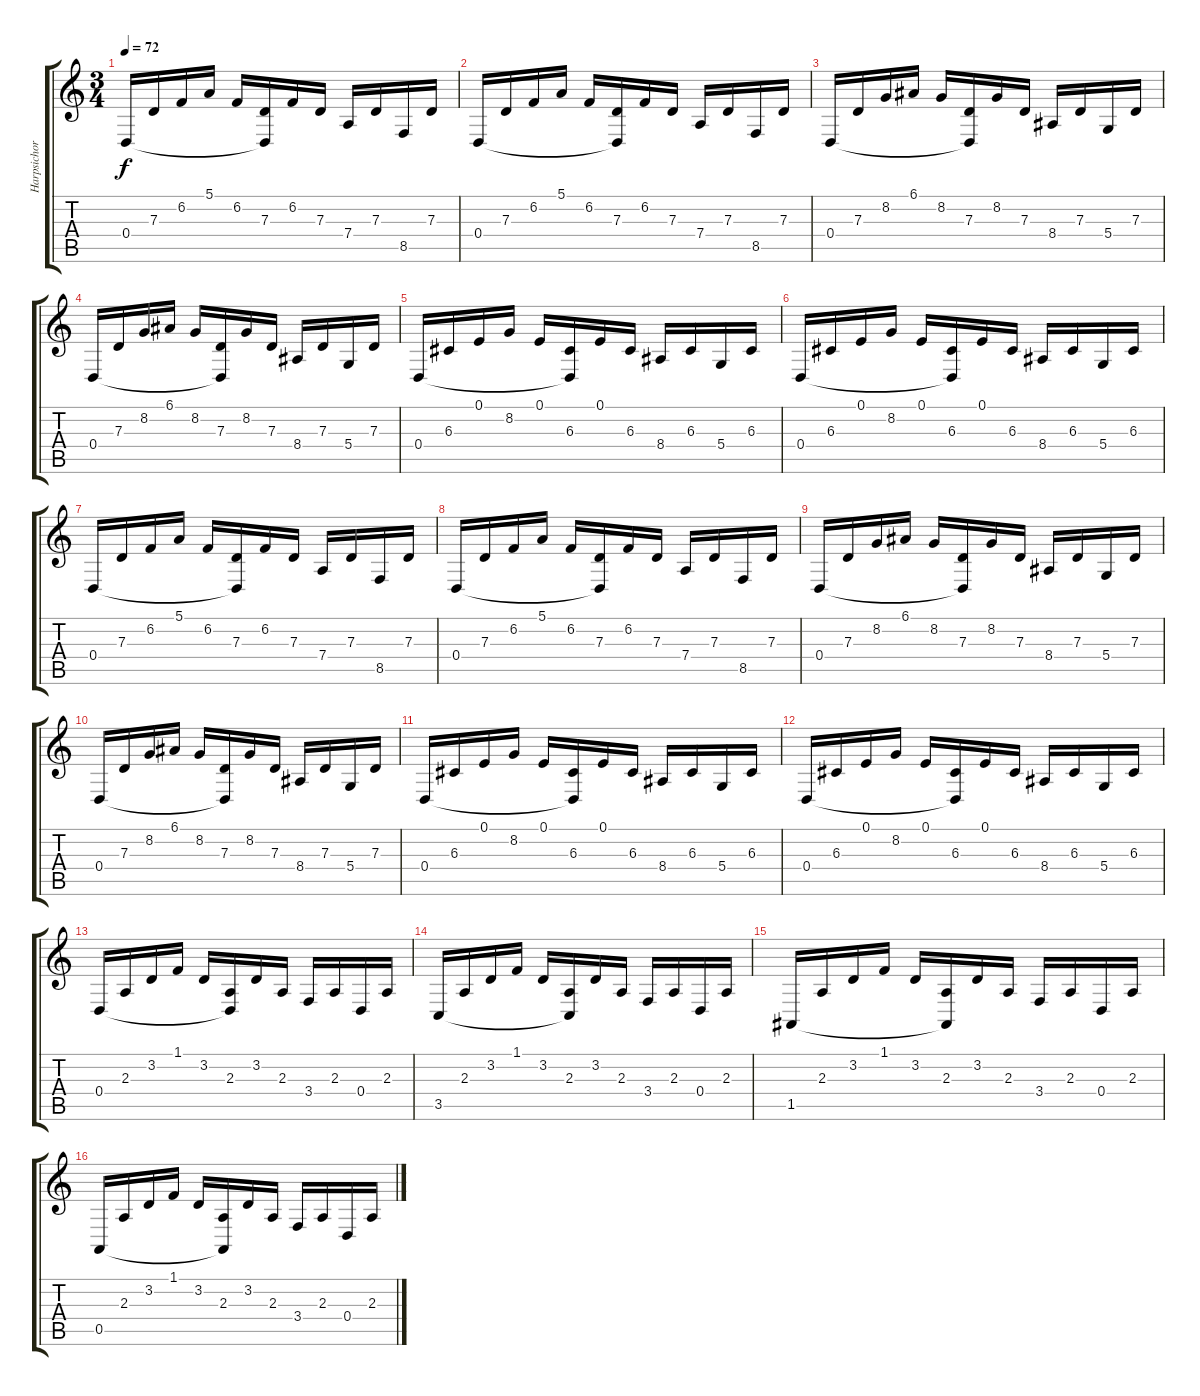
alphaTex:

\track ("Harpsichord" "Harpsichor") {instrument harpsichord}
\staff {score tabs}
\tuning (E4 B3 G3 D3 A2 E2) {hide}
\ts (3 4)
\tempo 72
\clef g2
\ks c
0.4.16{dy f instrument harpsichord} 7.3.16 6.2.16 5.1.16 6.2.16 (7.3 0.4{t}).16 6.2.16 7.3.16 7.4.16 7.3.16 8.5.16 7.3.16 |
0.4.16 7.3.16 6.2.16 5.1.16 6.2.16 (7.3 0.4{t}).16 6.2.16 7.3.16 7.4.16 7.3.16 8.5.16 7.3.16 |
0.4.16 7.3.16 8.2.16 6.1.16 8.2.16 (7.3 0.4{t}).16 8.2.16 7.3.16 8.4.16 7.3.16 5.4.16 7.3.16 |
0.4.16 7.3.16 8.2.16 6.1.16 8.2.16 (7.3 0.4{t}).16 8.2.16 7.3.16 8.4.16 7.3.16 5.4.16 7.3.16 |
0.4.16 6.3.16 0.1.16 8.2.16 0.1.16 (6.3 0.4{t}).16 0.1.16 6.3.16 8.4.16 6.3.16 5.4.16 6.3.16 |
0.4.16 6.3.16 0.1.16 8.2.16 0.1.16 (6.3 0.4{t}).16 0.1.16 6.3.16 8.4.16 6.3.16 5.4.16 6.3.16 |
0.4.16 7.3.16 6.2.16 5.1.16 6.2.16 (7.3 0.4{t}).16 6.2.16 7.3.16 7.4.16 7.3.16 8.5.16 7.3.16 |
0.4.16 7.3.16 6.2.16 5.1.16 6.2.16 (7.3 0.4{t}).16 6.2.16 7.3.16 7.4.16 7.3.16 8.5.16 7.3.16 |
0.4.16 7.3.16 8.2.16 6.1.16 8.2.16 (7.3 0.4{t}).16 8.2.16 7.3.16 8.4.16 7.3.16 5.4.16 7.3.16 |
0.4.16 7.3.16 8.2.16 6.1.16 8.2.16 (7.3 0.4{t}).16 8.2.16 7.3.16 8.4.16 7.3.16 5.4.16 7.3.16 |
0.4.16 6.3.16 0.1.16 8.2.16 0.1.16 (6.3 0.4{t}).16 0.1.16 6.3.16 8.4.16 6.3.16 5.4.16 6.3.16 |
0.4.16 6.3.16 0.1.16 8.2.16 0.1.16 (6.3 0.4{t}).16 0.1.16 6.3.16 8.4.16 6.3.16 5.4.16 6.3.16 |
0.4.16 2.3.16 3.2.16 1.1.16 3.2.16 (2.3 0.4{t}).16 3.2.16 2.3.16 3.4.16 2.3.16 0.4.16 2.3.16 |
3.5.16 2.3.16 3.2.16 1.1.16 3.2.16 (2.3 3.5{t}).16 3.2.16 2.3.16 3.4.16 2.3.16 0.4.16 2.3.16 |
1.5.16 2.3.16 3.2.16 1.1.16 3.2.16 (2.3 1.5{t}).16 3.2.16 2.3.16 3.4.16 2.3.16 0.4.16 2.3.16 |
0.5.16 2.3.16 3.2.16 1.1.16 3.2.16 (2.3 0.5{t}).16 3.2.16 2.3.16 3.4.16 2.3.16 0.4.16 2.3.16
